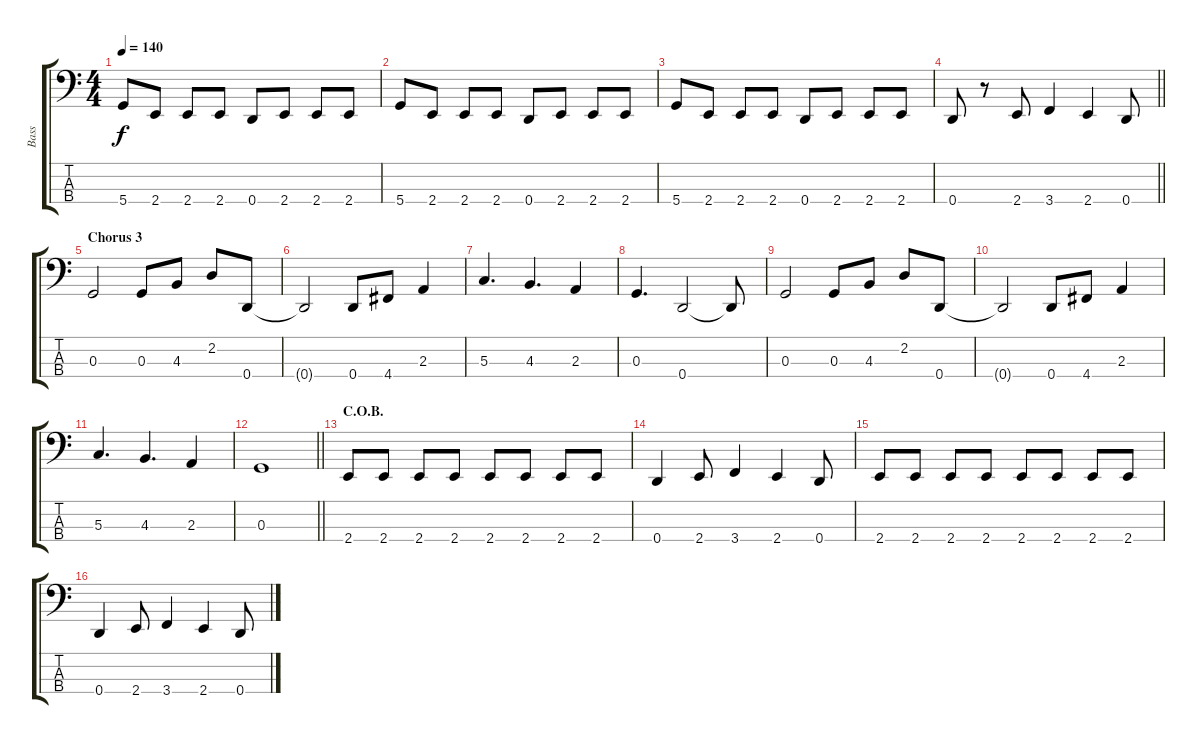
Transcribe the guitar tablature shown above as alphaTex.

\track ("Bass" "Bass") {instrument electricbassfinger}
\staff {score tabs}
\tuning (F2 C2 G1 D1) {hide}
\ts (4 4)
\tempo 140
\clef f4
\ks c
5.4.8{dy f} 2.4.8 2.4.8 2.4.8 0.4.8 2.4.8 2.4.8 2.4.8 |
5.4.8 2.4.8 2.4.8 2.4.8 0.4.8 2.4.8 2.4.8 2.4.8 |
5.4.8 2.4.8 2.4.8 2.4.8 0.4.8 2.4.8 2.4.8 2.4.8 |
\barLineRight lightlight
0.4.8 r.8 2.4.8 3.4.4 2.4.4 0.4.8 |
\section ("" "Chorus 3")
0.3.2 0.3.8 4.3.8 2.2.8 0.4.8 |
0.4{t}.2 0.4.8 4.4.8 2.3.4 |
5.3.4{d} 4.3.4{d} 2.3.4 |
0.3.4{d} 0.4.2 0.4{t}.8 |
0.3.2 0.3.8 4.3.8 2.2.8 0.4.8 |
0.4{t}.2 0.4.8 4.4.8 2.3.4 |
5.3.4{d} 4.3.4{d} 2.3.4 |
\barLineRight lightlight
0.3.1 |
\section ("" "C.O.B.")
2.4.8 2.4.8 2.4.8 2.4.8 2.4.8 2.4.8 2.4.8 2.4.8 |
0.4.4 2.4.8 3.4.4 2.4.4 0.4.8 |
2.4.8 2.4.8 2.4.8 2.4.8 2.4.8 2.4.8 2.4.8 2.4.8 |
0.4.4 2.4.8 3.4.4 2.4.4 0.4.8
